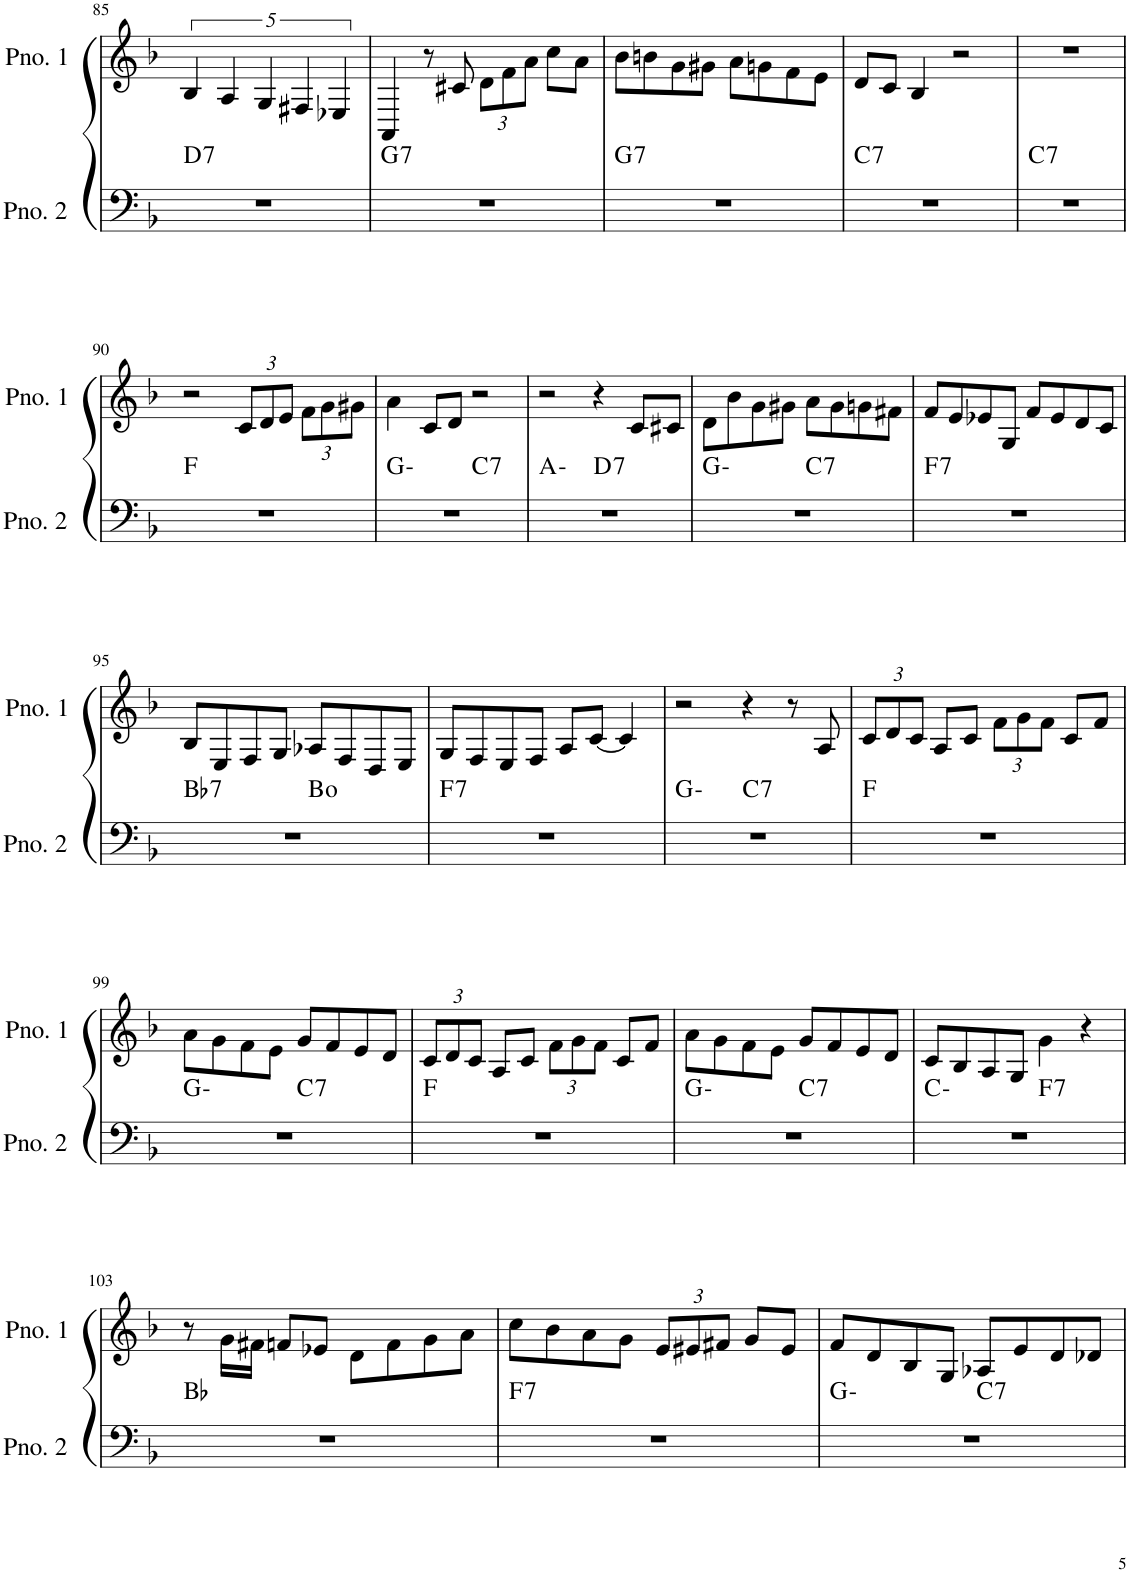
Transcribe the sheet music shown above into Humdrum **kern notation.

**kern	**harte	**kern
*part2	*part2	*part1
*staff2	*	*staff1
*I"ピアノ 2	*	*I"ピアノ 1
!!LO:PB:g=z
*clefF4	*	*clefG2
*k[b-]	*	*k[b-]
*M4/4	*	*M4/4
=85	=85	=85
!	!LO:H:kt=7	!
1r	D:7	5B-/
.	.	5A/
.	.	5G/
.	.	5F#X/
.	.	5E-X/
=86	=86	=86
!	!LO:H:kt=7	!
1r	G:7	4AA/
.	.	8r
.	.	8c#X/
*	*	*Xbrackettup
.	.	12d\L
.	.	12f\
.	.	12a\J
.	.	8cc\L
.	.	8a\J
=87	=87	=87
!	!LO:H:kt=7	!
1r	G:7	8b-\L
.	.	8bn\
.	.	8g\
.	.	8g#X\J
.	.	8a\L
.	.	8gn\
.	.	8f\
.	.	8e\J
=88	=88	=88
!	!LO:H:kt=7	!
1r	C:7	8d/L
.	.	8c/J
.	.	4B-/
.	.	2r
=89	=89	=89
!	!LO:H:kt=7	!
1r	C:7	1r
!!LO:LB:g=z
=90	=90	=90
1r	F:maj	2r
.	.	12c/L
.	.	12d/
.	.	12e/J
.	.	12f\L
.	.	12g\
.	.	12g#X\J
=91	=91	=91
*^	*	*
1r	2ryy	G:min	4a\
.	.	.	8c/L
.	.	.	8d/J
!	!	!LO:H:kt=7	!
.	2ryy	C:7	2r
=92	=92	=92	=92
1r	2ryy	A:min	2r
!	!	!LO:H:kt=7	!
.	2ryy	D:7	4r
.	.	.	8c/L
.	.	.	8c#X/J
=93	=93	=93	=93
1r	2ryy	G:min	8d\L
.	.	.	8b-\
.	.	.	8g\
.	.	.	8g#X\J
!	!	!LO:H:kt=7	!
.	2ryy	C:7	8a\L
.	.	.	8g#\
.	.	.	8gn\
.	.	.	8f#X\J
=94	=94	=94	=94
!	!	!LO:H:kt=7	!
*v	*v	*	*
1r	F:7	8f/L
.	.	8e/
.	.	8e-X/
.	.	8G/J
.	.	8f/L
.	.	8e-/
.	.	8d/
.	.	8c/J
!!LO:LB:g=z
=95	=95	=95
!	!LO:H:kt=7	!
*^	*	*
1r	2ryy	Bb:7	8B-/L
.	.	.	8E/
.	.	.	8F/
.	.	.	8G/J
.	2ryy	B:dim	8A-X/L
.	.	.	8F/
.	.	.	8D/
.	.	.	8E/J
=96	=96	=96	=96
!	!	!LO:H:kt=7	!
*v	*v	*	*
1r	F:7	8G/L
.	.	8F/
.	.	8E/
.	.	8F/J
.	.	8A/L
.	.	[8c/J
.	.	4c/]
=97	=97	=97
*^	*	*
1r	2ryy	G:min	2r
!	!	!LO:H:kt=7	!
.	2ryy	C:7	4r
.	.	.	8r
.	.	.	8A/
*v	*v	*	*
=98	=98	=98
1r	F:maj	12c/L
.	.	12d/
.	.	12c/J
.	.	8A/L
.	.	8c/J
.	.	12f\L
.	.	12g\
.	.	12f\J
.	.	8c/L
.	.	8f/J
!!LO:LB:g=z
=99	=99	=99
*^	*	*
1r	2ryy	G:min	8a\L
.	.	.	8g\
.	.	.	8f\
.	.	.	8e\J
!	!	!LO:H:kt=7	!
.	2ryy	C:7	8g/L
.	.	.	8f/
.	.	.	8e/
.	.	.	8d/J
*v	*v	*	*
=100	=100	=100
1r	F:maj	12c/L
.	.	12d/
.	.	12c/J
.	.	8A/L
.	.	8c/J
.	.	12f\L
.	.	12g\
.	.	12f\J
.	.	8c/L
.	.	8f/J
=101	=101	=101
*^	*	*
1r	2ryy	G:min	8a\L
.	.	.	8g\
.	.	.	8f\
.	.	.	8e\J
!	!	!LO:H:kt=7	!
.	2ryy	C:7	8g/L
.	.	.	8f/
.	.	.	8e/
.	.	.	8d/J
=102	=102	=102	=102
1r	2ryy	C:min	8c/L
.	.	.	8B-/
.	.	.	8A/
.	.	.	8G/J
!	!	!LO:H:kt=7	!
.	2ryy	F:7	4g\
.	.	.	4r
*v	*v	*	*
!!LO:LB:g=z
=103	=103	=103
1r	Bb:maj	8r
.	.	16g\LL
.	.	16f#X\JJ
.	.	8fn/L
.	.	8e-X/J
.	.	8d\L
.	.	8f\
.	.	8g\
.	.	8a\J
=104	=104	=104
!	!LO:H:kt=7	!
1r	F:7	8cc\L
.	.	8b-\
.	.	8a\
.	.	8g\J
.	.	12e/L
.	.	12e#X/
.	.	12f#X/J
.	.	8g/L
.	.	8e#/J
=105	=105	=105
*^	*	*
1r	2ryy	G:min	8f/L
.	.	.	8d/
.	.	.	8B-/
.	.	.	8G/J
!	!	!LO:H:kt=7	!
.	2ryy	C:7	8A-X/L
.	.	.	8e/
.	.	.	8d/
.	.	.	8d-X/J
*v	*v	*	*
=	=	=
*-	*-	*-
